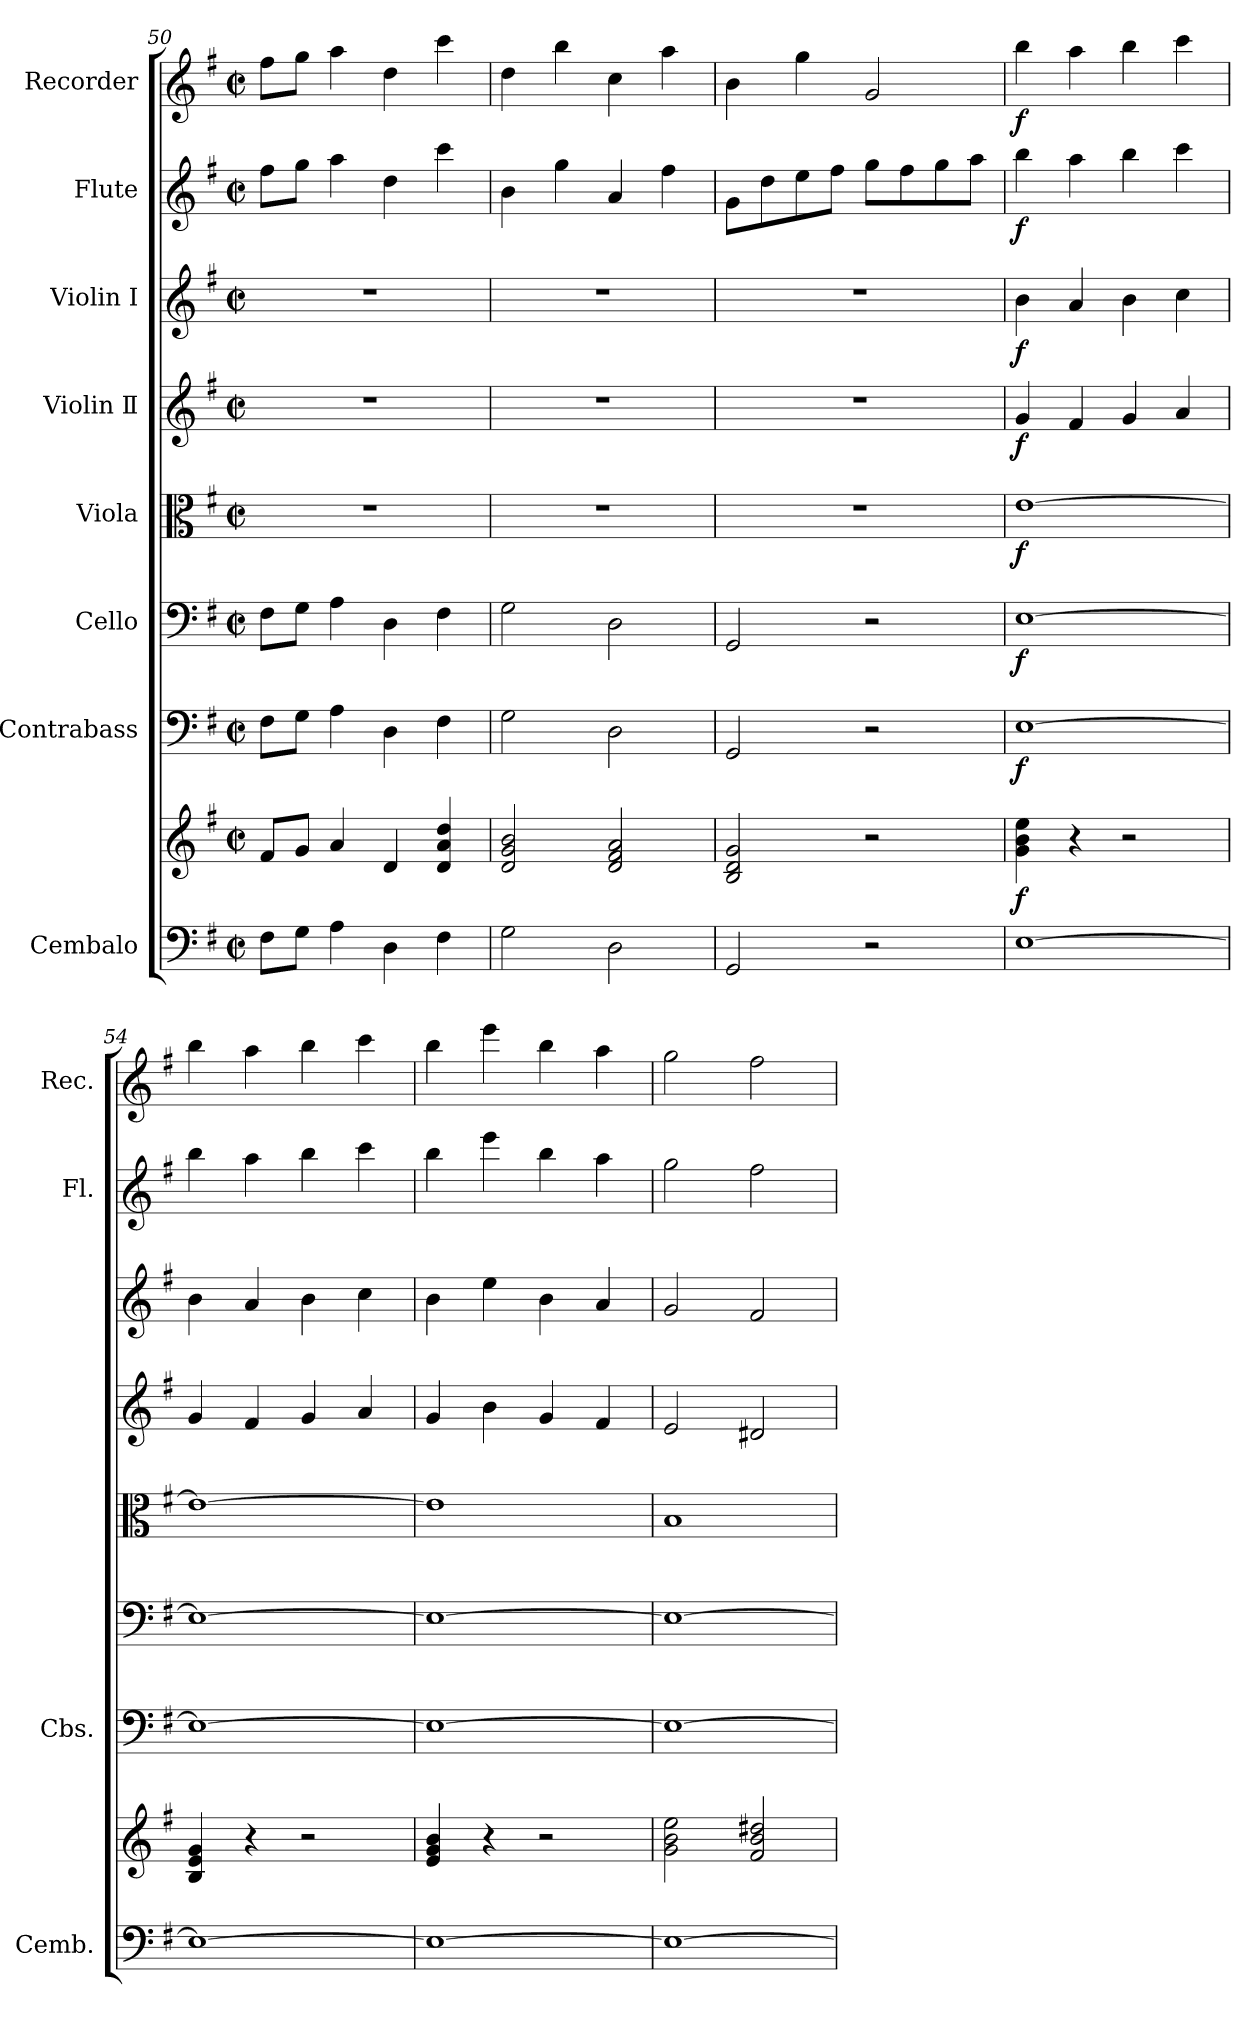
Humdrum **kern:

**kern	**kern	**dynam	**kern	**dynam	**kern	**dynam	**kern	**dynam	**kern	**dynam	**kern	**dynam	**kern	**dynam	**kern	**dynam
*part8	*part8	*part8	*part7	*part7	*part6	*part6	*part5	*part5	*part4	*part4	*part3	*part3	*part2	*part2	*part1	*part1
*staff9	*staff8	*staff8/9	*staff7	*staff7	*staff6	*staff6	*staff5	*staff5	*staff4	*staff4	*staff3	*staff3	*staff2	*staff2	*staff1	*staff1
*I"Cembalo	*	*	*I"Contrabass	*	*I"Cello	*	*I"Viola	*	*I"Violin Ⅱ	*	*I"Violin Ⅰ	*	*I"Flute	*	*I"Recorder	*
*I'Cemb.	*	*	*I'Cbs.	*	*	*	*	*	*	*	*	*	*I'Fl.	*	*I'Rec.	*
*clefF4	*clefG2	*	*clefF4	*	*clefF4	*	*clefC3	*	*clefG2	*	*clefG2	*	*clefG2	*	*clefG2	*
*	*	*	*ITrd7c12	*	*	*	*	*	*	*	*	*	*	*	*	*
*k[f#]	*k[f#]	*	*k[f#]	*	*k[f#]	*	*k[f#]	*	*k[f#]	*	*k[f#]	*	*k[f#]	*	*k[f#]	*
*M2/2	*M2/2	*	*M2/2	*	*M2/2	*	*M2/2	*	*M2/2	*	*M2/2	*	*M2/2	*	*M2/2	*
*met(c|)	*met(c|)	*	*met(c|)	*	*met(c|)	*	*met(c|)	*	*met(c|)	*	*met(c|)	*	*met(c|)	*	*met(c|)	*
=50	=50	=50	=50	=50	=50	=50	=50	=50	=50	=50	=50	=50	=50	=50	=50	=50
8F#\L	8f#/L	.	8FF#\L	.	8F#\L	.	1r	.	1r	.	1r	.	8ff#\L	.	8ff#\L	.
8G\J	8g/J	.	8GG\J	.	8G\J	.	.	.	.	.	.	.	8gg\J	.	8gg\J	.
4A\	4a/	.	4AA\	.	4A\	.	.	.	.	.	.	.	4aa\	.	4aa\	.
4D\	4d/	.	4DD\	.	4D\	.	.	.	.	.	.	.	4dd\	.	4dd\	.
4F#\	4d/ 4a/ 4dd/	.	4FF#\	.	4F#\	.	.	.	.	.	.	.	4ccc\	.	4ccc\	.
=51	=51	=51	=51	=51	=51	=51	=51	=51	=51	=51	=51	=51	=51	=51	=51	=51
2G\	2d/ 2g/ 2b/	.	2GG\	.	2G\	.	1r	.	1r	.	1r	.	4b\	.	4dd\	.
.	.	.	.	.	.	.	.	.	.	.	.	.	4gg\	.	4bb\	.
2D\	2d/ 2f#/ 2a/	.	2DD\	.	2D\	.	.	.	.	.	.	.	4a/	.	4cc\	.
.	.	.	.	.	.	.	.	.	.	.	.	.	4ff#\	.	4aa\	.
=52	=52	=52	=52	=52	=52	=52	=52	=52	=52	=52	=52	=52	=52	=52	=52	=52
2GG/	2B/ 2d/ 2g/	.	2GGG/	.	2GG/	.	1r	.	1r	.	1r	.	8g\L	.	4b\	.
.	.	.	.	.	.	.	.	.	.	.	.	.	8dd\	.	.	.
.	.	.	.	.	.	.	.	.	.	.	.	.	8ee\	.	4gg\	.
.	.	.	.	.	.	.	.	.	.	.	.	.	8ff#\J	.	.	.
2r	2r	.	2r	.	2r	.	.	.	.	.	.	.	8gg\L	.	2g/	.
.	.	.	.	.	.	.	.	.	.	.	.	.	8ff#\	.	.	.
.	.	.	.	.	.	.	.	.	.	.	.	.	8gg\	.	.	.
.	.	.	.	.	.	.	.	.	.	.	.	.	8aa\J	.	.	.
=53	=53	=53	=53	=53	=53	=53	=53	=53	=53	=53	=53	=53	=53	=53	=53	=53
!	!	!LO:DY:b	!	!LO:DY:b	!	!LO:DY:b	!	!LO:DY:b	!	!LO:DY:b	!	!LO:DY:b	!	!LO:DY:b	!	!LO:DY:b
[1E	4g\ 4b\ 4ee\	f	[1EE	f	[1E	f	[1e	f	4g/	f	4b\	f	4bb\	f	4bb\	f
.	4r	.	.	.	.	.	.	.	4f#/	.	4a/	.	4aa\	.	4aa\	.
.	2r	.	.	.	.	.	.	.	4g/	.	4b\	.	4bb\	.	4bb\	.
.	.	.	.	.	.	.	.	.	4a/	.	4cc\	.	4ccc\	.	4ccc\	.
=54	=54	=54	=54	=54	=54	=54	=54	=54	=54	=54	=54	=54	=54	=54	=54	=54
1E_	4B/ 4e/ 4g/	.	1EE_	.	1E_	.	1e_	.	4g/	.	4b\	.	4bb\	.	4bb\	.
.	4r	.	.	.	.	.	.	.	4f#/	.	4a/	.	4aa\	.	4aa\	.
.	2r	.	.	.	.	.	.	.	4g/	.	4b\	.	4bb\	.	4bb\	.
.	.	.	.	.	.	.	.	.	4a/	.	4cc\	.	4ccc\	.	4ccc\	.
=55	=55	=55	=55	=55	=55	=55	=55	=55	=55	=55	=55	=55	=55	=55	=55	=55
1E_	4e/ 4g/ 4b/	.	1EE_	.	1E_	.	1e]	.	4g/	.	4b\	.	4bb\	.	4bb\	.
.	4r	.	.	.	.	.	.	.	4b\	.	4ee\	.	4eee\	.	4eee\	.
.	2r	.	.	.	.	.	.	.	4g/	.	4b\	.	4bb\	.	4bb\	.
.	.	.	.	.	.	.	.	.	4f#/	.	4a/	.	4aa\	.	4aa\	.
=56	=56	=56	=56	=56	=56	=56	=56	=56	=56	=56	=56	=56	=56	=56	=56	=56
1E_	2g\ 2b\ 2ee\	.	1EE_	.	1E_	.	1B	.	2e/	.	2g/	.	2gg\	.	2gg\	.
.	2f#/ 2b/ 2dd#X/	.	.	.	.	.	.	.	2d#X/	.	2f#/	.	2ff#\	.	2ff#\	.
=	=	=	=	=	=	=	=	=	=	=	=	=	=	=	=	=
*-	*-	*-	*-	*-	*-	*-	*-	*-	*-	*-	*-	*-	*-	*-	*-	*-
